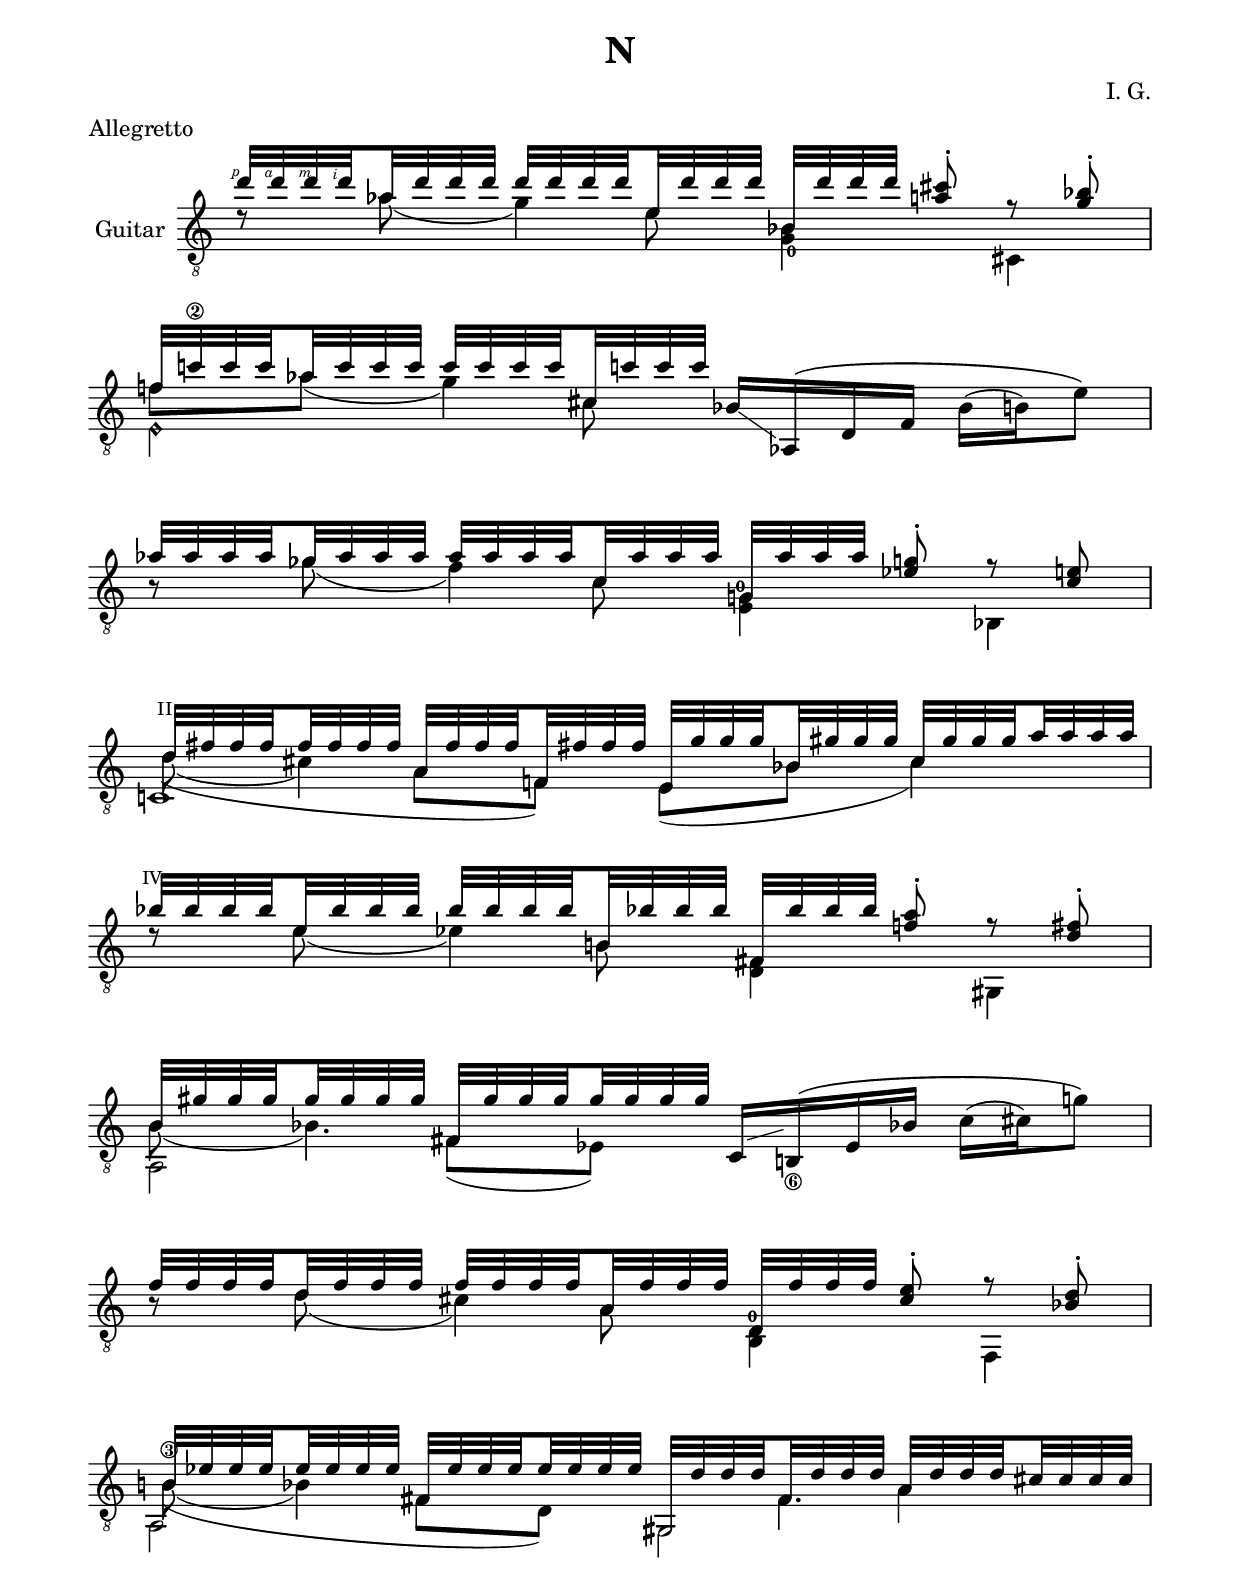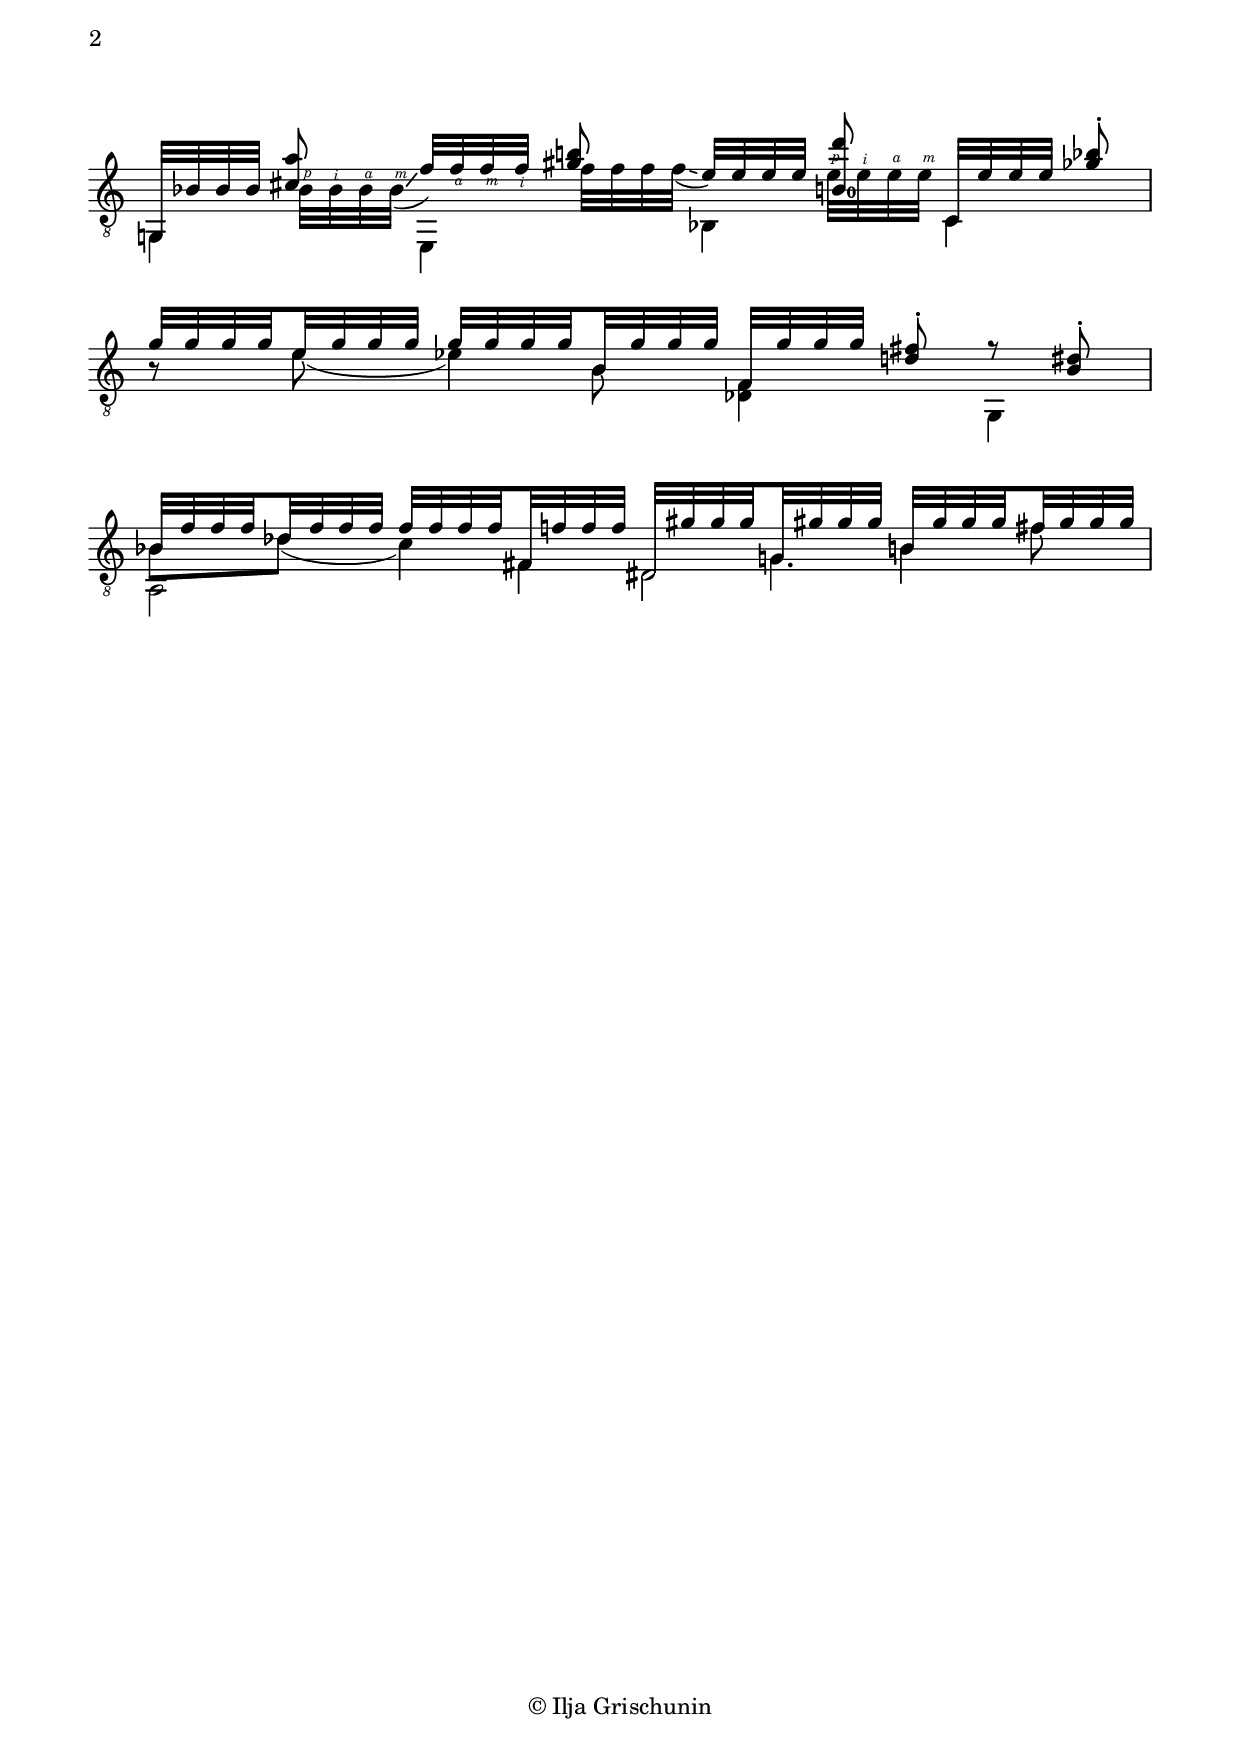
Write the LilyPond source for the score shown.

\version "2.19.15"

\language "deutsch"

\header {
  title = "N"
  meter = "Allegretto"
  composer = "I. G."
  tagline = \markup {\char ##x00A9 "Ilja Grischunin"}
}

\paper {
  #(set-paper-size "a4")
  top-markup-spacing.basic-distance = 5
  markup-system-spacing.basic-distance = 15
  top-system-spacing.basic-distance = 20
  system-system-spacing.basic-distance = 20
  score-system-spacing.basic-distance = 20
  last-bottom-spacing.basic-distance = 25

  %two-sided = ##t
  %inner-margin = 25
  %outer-margin = 15
  left-margin = 15
  right-margin = 15
}

\layout {
  \context {
    \Voice
    \override Glissando.thickness = #1.5
    \override Glissando.gap = #0.1
  }
  \context {
    \Score
    \remove "Bar_number_engraver"
  }
}
%%%%%%%%%%%%%%%%%%%%%%%%%%%%%%%%%%%%%%
#(define RH rightHandFinger)

xLV = #(define-music-function (parser location further) (number?) #{
  \once \override LaissezVibrerTie.X-extent = #'(0 . 0)
  \once \override LaissezVibrerTie.details.note-head-gap = #(/
                                                             further -2)
  \once \override LaissezVibrerTie.extra-offset = #(cons (/
                                                          further 2) 0)
         #})

stringNumberSpanner =
#(define-music-function (parser location StringNumber) (string?)
   #{
     \override TextSpanner.font-size = #-5
     \override TextSpanner.dash-fraction = #0.3
     \override TextSpanner.dash-period = #1.5
     \override TextSpanner.bound-details.right.arrow = ##t
     \override TextSpanner.arrow-width = #0.2
     \override TextSpanner.arrow-length = #0.7
     \override TextSpanner.bound-details.left.stencil-align-dir-y = #CENTER
     \override TextSpanner.bound-details.left.text = \markup { \circle \number #StringNumber }
   #})

stringNumSpan =
#(define-music-function (parser location StringNumber) (string?)
   #{
     \override TextSpanner.font-size = #-5
     \override TextSpanner.dash-fraction = #0.3
     \override TextSpanner.dash-period = #1.5
     %\override TextSpanner.bound-details.right.arrow = ##t
     %\override TextSpanner.arrow-width = #0.2
     %\override TextSpanner.arrow-length = #0.7
     \override TextSpanner.bound-details.left.stencil-align-dir-y = #CENTER
     \override TextSpanner.bound-details.left.text = \markup { \circle \number #StringNumber }
   #})

%%%%%%%%%%%%%%%%%%%%%%%%%%%%%%%%%%%%%%

global = {
  %\key d \major
  \time 4/4
  \override Staff.TimeSignature.stencil = ##f
}

ossia = \relative {
  \set Staff.fontSize = #-3
  \override Staff.StaffSymbol.staff-space = #(magstep -3)
  \override Staff.StaffSymbol.thickness = #(magstep -3)
  \global
  d''2~ d8 cis-. r b-. c!2 r
  \break
  as~ as8 g-. r e fis2 r
  \break
  b~ b8 a-. r fis-. as2 r
  \break
  f~ f8 e-. r d es2 d'4.( cis8)
  \break
  b4 f' e4. b'8 g2~ g8 fis-. r es-. f!2 as
}

classicalGuitar = \relative {
  \global
  <<
    {
      \set subdivideBeams = ##t
      \set baseMoment = #(ly:make-moment 1/8)
      \set beatStructure = #'(2 2 2 2)
      \override StrokeFinger.extra-offset = #'(-2.3 . 0.8)
      d''32\RH #1 d\RH #4 d\RH #3 d\RH #2 as d d d d d d d e, d' d d
      b, d' d d <a cis>8-.\noBeam r <g b>-.
    }
    \\
    {
      d8\rest as'( g4)
      \once\override Fingering.extra-offset = #'(0.3 . 1)
      <g,_0 b>4 cis,
    }
    \\
    {
      \voiceTwo
      s4. e'8 s2
    }
  >>
  <<
    {
      f!32 c'!\2 c c as c c c c c c c cis, c'! c c
    }
    \\
    {
      f,8 as( g4)
    }
    \\
    {
      \voiceTwo
      s4. cis,8
    }
    \\
    {
      \voiceTwo
      e,4\harmonic s
    }
  >>
  b'16-\markup {
    \postscript #"1.2 2.2 moveto 3.6 -2.5 rlineto stroke"
  } as,\( d f b( h) e8\)
  <<
    {
      \set subdivideBeams = ##t
      \set baseMoment = #(ly:make-moment 1/8)
      \set beatStructure = #'(2 2 2 2)
      as32 as as as ges as as as as as as as c, as' as as
      g, as' as as <es g>8-.\noBeam r <c e>
    }
    \\
    {
      h8\rest ges'( f4)
      \once\override Fingering.extra-offset = #'(-0.5 . -3)
      <e, g!-0>4 b
    }
    \\
    {
      \voiceTwo
      s4. c'8 s2
    }
  >>
  <<
    {
      \override TextScript.font-size = -2
      \once\override TextScript.extra-offset = #'(-0.5 . -1.5)
      d32^"II" fis fis fis fis fis fis fis
      a, fis' fis fis f,! fis'! fis fis
      e, g' g g b, gis' gis gis cis, gis' gis gis a a a a
    }
    \\
    {
      d,8( cis4) s8
    }
    \\
    {
      \voiceTwo
      \hideNotes
      \shape #'((0.8 . 0.3) (0 . 0) (0 . 0) (0 . 0)) Slur
      d4(\unHideNotes a8 f) e( b' cis4)
    }
    \\
    {
      \voiceTwo
      c,!1
    }
  >>
  <<
    {
      \once\override TextScript.extra-offset = #'(-0.7 . -1.5)
      b''32^"IV" b b b e, b' b b b b b b h,! b'! b b
      fis, b' b b <f! a>8-.\noBeam r <d fis>-.
    }
    \\
    {
      d8\rest e( es4) <d, fis> gis,
    }
    \\
    {
      \voiceTwo
      s4. h'8 s2
    }
  >>
  <<
    {
      h32 gis' gis gis gis gis gis gis fis, gis' gis gis gis gis gis gis
    }
    \\
    {
      h,8( b4.)
    }
    \\
    {
      \voiceTwo
      s4 fis8( es)
    }
    \\
    {
      \voiceTwo
      a,2
    }
  >>
  c16-\markup {
    \postscript #"1.7 1.2 moveto 3.5 1 rlineto stroke"
  } h!_\6\( es b'! c( cis) g'8\)
  \break
  <<
    {
      \set subdivideBeams = ##t
      \set baseMoment = #(ly:make-moment 1/8)
      \set beatStructure = #'(2 2 2 2)
      f32 f f f d f f f f f f f a, f' f f
      d, f' f f <cis e>8-.\noBeam r <b d>-.
    }
    \\
    {
      h8\rest d( cis4)
      \once\override Fingering.extra-offset = #'(-0.3 . -4.2)
      <h, d-0> f
    }
    \\
    {
      \voiceTwo
      s4. a'8 s2
    }
  >>
  \mergeDifferentlyHeadedOn
  \mergeDifferentlyDottedOn
  <<
    {
      h32 es es es es es es es fis, es' es es es es es es
      gis,, d'' d d fis, d' d d a d d d cis cis cis cis
    }
    \\
    {
      h!8\3( b4) s8 s4 a
    }
    \\
    {
      \voiceTwo
      \hideNotes
      \shape #'((1 . 0.8) (0 . 0) (0 . 0) (0 . 0)) Slur
      h4(\unHideNotes fis8 d) s8 fis4.
    }
    \\
    {
      \voiceTwo
      a,2 gis
    }
  >>
  <<
    {
      s8 <cis' a'> s <gis' h!> s 
      \once\override Fingering.extra-offset = #'(1.2 . 2.9)
      <h,!_0 d'>
    }
    \\
    {
      \voiceOne
      g,32[ b' b b]
      \voiceTwo
      \override StrokeFinger.extra-offset = #'(-1.3 . 1.5)
      b\RH #1 b\RH #2 b\RH #4 b\RH #3 (\glissando
      \voiceOne
      \override StrokeFinger.extra-offset = #'(-1.3 . -1.2)
      f')[ f\RH #4 f\RH #3 f\RH #2 ]
      \voiceTwo
      f f f f(\glissando
      \voiceOne
      e)[ e e e]
      \voiceTwo
      \override StrokeFinger.extra-offset = #'(-1.3 . 1.5)
      e\RH #1 e\RH #2 e\RH #4 e\RH #3
    }
    \\
    {
      \voiceTwo
      g,,!4 e b'
    }
  >>
  <<
    {
      c32 e' e e <ges b>8-.\noBeam
    }
    \\
    {
      c,,4
    }
  >>
  <<
    {
      g''32 g g g e g g g g g g g h, g' g g
      f, g' g g <d! fis>8-.\noBeam r <h dis>-.
    }
    \\
    {
      h8\rest e( es4) <des, f> g,
    }
    \\
    {
      \voiceTwo
      s4. h'8 s2
    }
  >>
  <<
    {
      b32 f' f f des f f f f f f f fis, f'! f f
      dis, gis' gis gis g,! gis'! gis gis h, gis' gis gis fis gis gis gis
    }
    \\
    {
      s2. s8 fis
    }
    \\
    {
      \voiceTwo
      b,8 des( c4) s h
    }
    \\
    {
      \voiceTwo
      s4. fis4 g4.
    }
    \\
    {
      \voiceTwo
      a,2 dis
    }
  >>
}

%%%%%%%%%%%%%%%%%%%%%%%%%%%%%%%%%%%%%%
\score {
  \new StaffGroup<<

    %\new Staff \ossia

    \new Staff \with {
      instrumentName = "Guitar"
    }
    {
      \clef "treble_8" \classicalGuitar
    }

  >>
}
